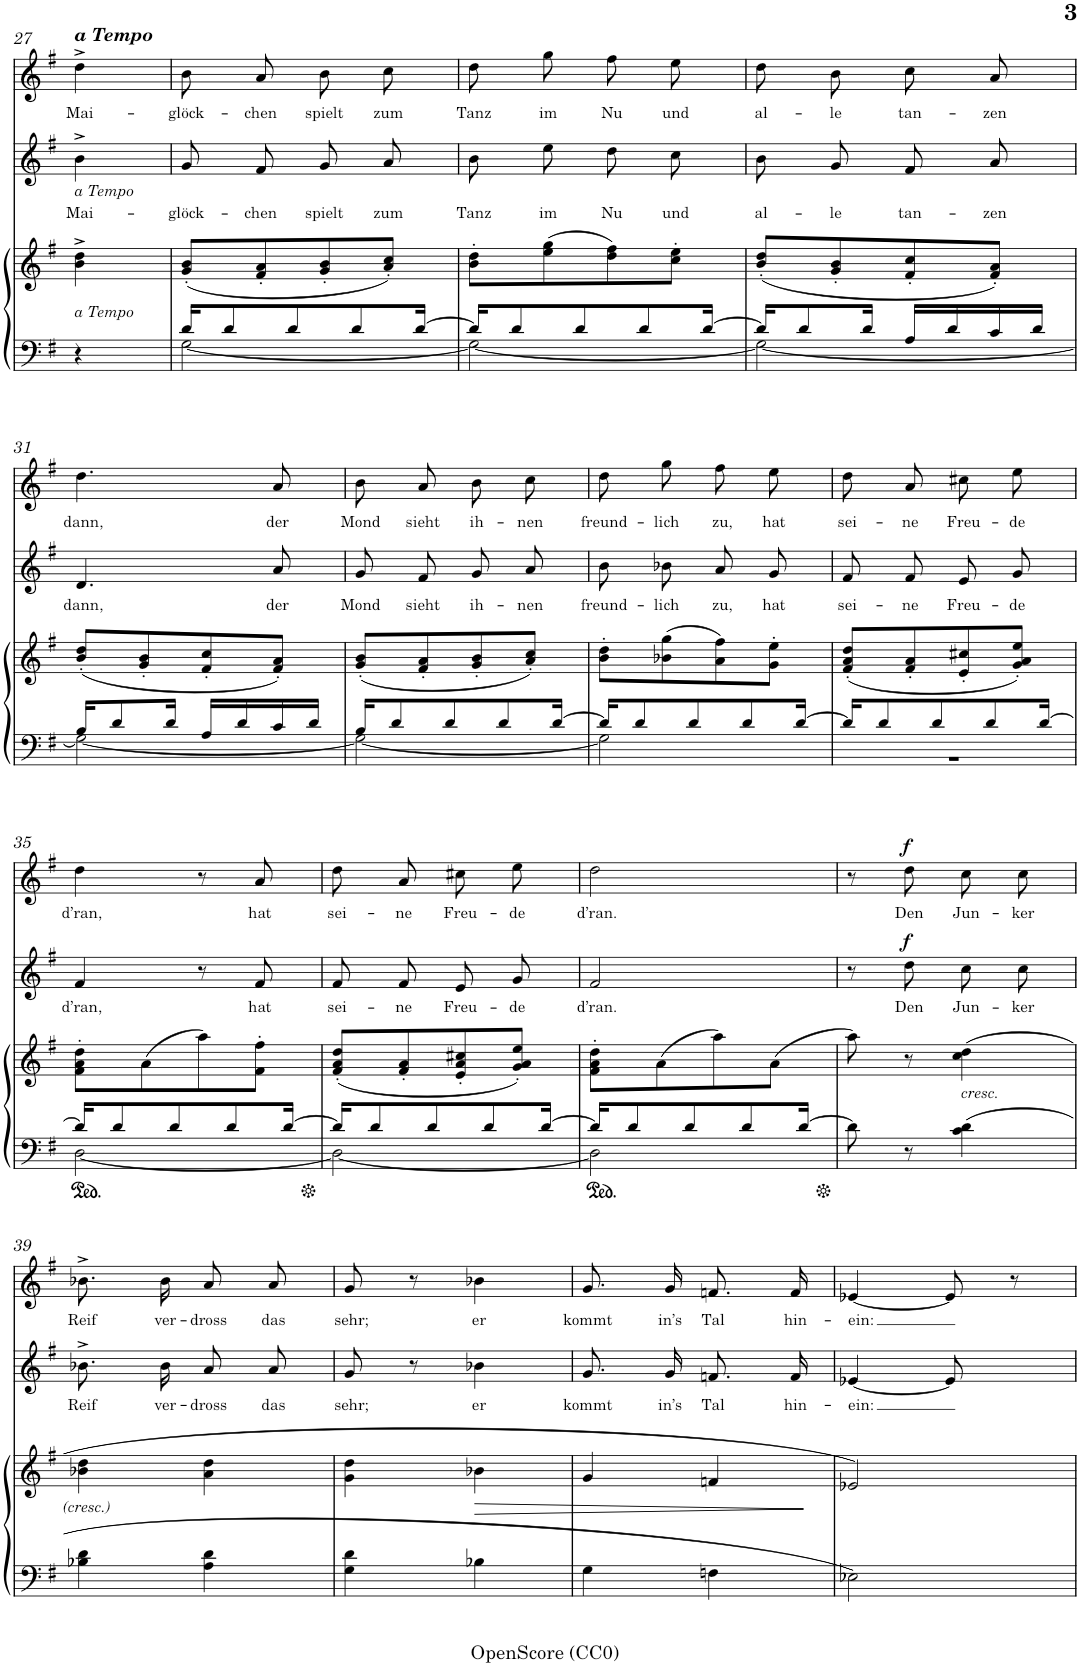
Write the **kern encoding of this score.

**kern	**kern	**dynam	**kern	**text	**dynam	**kern	**text	**dynam
*part3	*part3	*part3	*part2	*part2	*part2	*part1	*part1	*part1
*staff4	*staff3	*staff3/4	*staff2	*staff2	*staff2	*staff1	*staff1	*staff1
*I"Piano	*	*	*I"Soprano II.	*	*	*I"Soprano I.	*	*
*I'Pno	*	*	*	*	*	*	*	*
!!LO:PB:g=z
*clefF4	*clefG2	*	*clefG2	*	*	*clefG2	*	*
*k[f#]	*k[f#]	*	*k[f#]	*	*	*k[f#]	*	*
*M2/4	*M2/4	*	*M2/4	*	*	*M2/4	*	*
=27	=27	=27	=27	=27	=27	=27	=27	=27
!	!	!	!	!	!	!LO:TX:a:Bi:t=a Tempo	!	!
!	!	!	!LO:TX:b:i:t=a Tempo	!	!	!	!	!
!	!LO:TX:b:i:t=a Tempo	!	!	!	!	!	!	!
!	!	!	!	!LO:LY:b	!	!	!LO:LY:b	!
4r	4b\^ 4dd\^	.	4b^\	Mai-	.	4dd^\	Mai-	.
=28	=28	=28	=28	=28	=28	=28	=28	=28
*^	*	*	*	*	*	*	*	*
!	!	!	!	!	!LO:LY:b	!	!	!LO:LY:b	!
16d/KL	[2G\	(8g/' 8b/'L	.	8g/L	-glöck-	.	8b/L	-glöck-	.
8d/	.	.	.	.	.	.	.	.	.
!	!	!	!	!	!LO:LY:b	!	!	!LO:LY:b	!
.	.	8f#/' 8a/'	.	8f#/J	-chen	.	8a/J	-chen	.
8d/	.	.	.	.	.	.	.	.	.
!	!	!	!	!	!LO:LY:b	!	!	!LO:LY:b	!
.	.	8g/' 8b/'	.	8g/L	spielt	.	8b\L	spielt	.
8d/	.	.	.	.	.	.	.	.	.
!	!	!	!	!	!LO:LY:b	!	!	!LO:LY:b	!
.	.	8a/' 8cc/'J)	.	8a/J	zum	.	8cc\J	zum	.
[16d/Jk	.	.	.	.	.	.	.	.	.
=29	=29	=29	=29	=29	=29	=29	=29	=29	=29
!	!	!	!	!	!LO:LY:b	!	!	!LO:LY:b	!
16d/KL]	2G\_	8b\' 8dd\'L	.	8b\L	Tanz	.	8dd\L	Tanz	.
8d/	.	.	.	.	.	.	.	.	.
!	!	!	!	!	!LO:LY:b	!	!	!LO:LY:b	!
.	.	(8ee\ 8gg\	.	8ee\J	im	.	8gg\J	im	.
8d/	.	.	.	.	.	.	.	.	.
!	!	!	!	!	!LO:LY:b	!	!	!LO:LY:b	!
.	.	8dd\ 8ff#\)	.	8dd\L	Nu	.	8ff#\L	Nu	.
8d/	.	.	.	.	.	.	.	.	.
!	!	!	!	!	!LO:LY:b	!	!	!LO:LY:b	!
.	.	8cc\' 8ee\'J	.	8cc\J	und	.	8ee\J	und	.
[16d/Jk	.	.	.	.	.	.	.	.	.
=30	=30	=30	=30	=30	=30	=30	=30	=30	=30
!	!	!	!	!	!LO:LY:b	!	!	!LO:LY:b	!
16d/KL]	2G\_	(8b/' 8dd/'L	.	8b/L	al-	.	8dd\L	al-	.
8d/	.	.	.	.	.	.	.	.	.
!	!	!	!	!	!LO:LY:b	!	!	!LO:LY:b	!
.	.	8g/' 8b/'	.	8g/J	-le	.	8b\J	-le	.
16d/Jk	.	.	.	.	.	.	.	.	.
!	!	!	!	!	!LO:LY:b	!	!	!LO:LY:b	!
16A/LL	.	8f#/' 8cc/'	.	8f#/L	tan-	.	8cc\L	tan-	.
16d/	.	.	.	.	.	.	.	.	.
!	!	!	!	!	!LO:LY:b	!	!	!LO:LY:b	!
16c/	.	8f#/' 8a/'J)	.	8a/J	-zen	.	8a\J	-zen	.
16d/JJ	.	.	.	.	.	.	.	.	.
!!LO:LB:g=z
=31	=31	=31	=31	=31	=31	=31	=31	=31	=31
!	!	!	!	!	!LO:LY:b	!	!	!LO:LY:b	!
16B/KL	2G\_	(8b/' 8dd/'L	.	4.d/	dann,	.	4.dd\	dann,	.
8d/	.	.	.	.	.	.	.	.	.
.	.	8g/' 8b/'	.	.	.	.	.	.	.
16d/Jk	.	.	.	.	.	.	.	.	.
16A/LL	.	8f#/' 8cc/'	.	.	.	.	.	.	.
16d/	.	.	.	.	.	.	.	.	.
!	!	!	!	!	!LO:LY:b	!	!	!LO:LY:b	!
16c/	.	8f#/' 8a/'J)	.	8a/	der	.	8a/	der	.
16d/JJ	.	.	.	.	.	.	.	.	.
=32	=32	=32	=32	=32	=32	=32	=32	=32	=32
!	!	!	!	!	!LO:LY:b	!	!	!LO:LY:b	!
16B/KL	2G\_	(8g/' 8b/'L	.	8g/L	Mond	.	8b/L	Mond	.
8d/	.	.	.	.	.	.	.	.	.
!	!	!	!	!	!LO:LY:b	!	!	!LO:LY:b	!
.	.	8f#/' 8a/'	.	8f#/J	sieht	.	8a/J	sieht	.
8d/	.	.	.	.	.	.	.	.	.
!	!	!	!	!	!LO:LY:b	!	!	!LO:LY:b	!
.	.	8g/' 8b/'	.	8g/L	ih-	.	8b\L	ih-	.
8d/	.	.	.	.	.	.	.	.	.
!	!	!	!	!	!LO:LY:b	!	!	!LO:LY:b	!
.	.	8a/' 8cc/'J)	.	8a/J	-nen	.	8cc\J	-nen	.
[16d/Jk	.	.	.	.	.	.	.	.	.
=33	=33	=33	=33	=33	=33	=33	=33	=33	=33
!	!	!	!	!	!LO:LY:b	!	!	!LO:LY:b	!
16d/KL]	2G\]	8b\' 8dd\'L	.	8b\L	freund-	.	8dd\L	freund-	.
8d/	.	.	.	.	.	.	.	.	.
!	!	!	!	!	!LO:LY:b	!	!	!LO:LY:b	!
.	.	(8b-X\ 8gg\	.	8b-X\J	-lich	.	8gg\J	-lich	.
8d/	.	.	.	.	.	.	.	.	.
!	!	!	!	!	!LO:LY:b	!	!	!LO:LY:b	!
.	.	8a\ 8ff#\)	.	8a/L	zu,	.	8ff#\L	zu,	.
8d/	.	.	.	.	.	.	.	.	.
!	!	!	!	!	!LO:LY:b	!	!	!LO:LY:b	!
.	.	8g\' 8ee\'J	.	8g/J	hat	.	8ee\J	hat	.
[16d/Jk	.	.	.	.	.	.	.	.	.
=34	=34	=34	=34	=34	=34	=34	=34	=34	=34
!	!	!	!	!	!LO:LY:b	!	!	!LO:LY:b	!
16d/KL]	2r	(8f#/' 8a/' 8dd/'L	.	8f#/L	sei-	.	8dd\L	sei-	.
8d/	.	.	.	.	.	.	.	.	.
!	!	!	!	!	!LO:LY:b	!	!	!LO:LY:b	!
.	.	8f#/' 8a/'	.	8f#/J	-ne	.	8a\J	-ne	.
8d/	.	.	.	.	.	.	.	.	.
!	!	!	!	!	!LO:LY:b	!	!	!LO:LY:b	!
.	.	8e/' 8cc#X/'	.	8e/L	Freu-	.	8cc#X\L	Freu-	.
8d/	.	.	.	.	.	.	.	.	.
!	!	!	!	!	!LO:LY:b	!	!	!LO:LY:b	!
.	.	8g/' 8a/' 8ee/'J)	.	8g/J	-de	.	8ee\J	-de	.
[16d/Jk	.	.	.	.	.	.	.	.	.
!!LO:LB:g=z
=35	=35	=35	=35	=35	=35	=35	=35	=35	=35
!	!	!	!	!	!LO:LY:b	!	!	!LO:LY:b	!
16d/KL]	[2D\	8f#\' 8a\' 8dd\'L	.	4f#/	d’ran,	.	4dd\	d’ran,	.
8d/	.	.	.	.	.	.	.	.	.
.	.	(8a\	.	.	.	.	.	.	.
8d/	.	.	.	.	.	.	.	.	.
.	.	8aa\)	.	8r	.	.	8r	.	.
8d/	.	.	.	.	.	.	.	.	.
!	!	!	!	!	!LO:LY:b	!	!	!LO:LY:b	!
.	.	8f#\' 8ff#\'J	.	8f#/	hat	.	8a/	hat	.
[16d/Jk	.	.	.	.	.	.	.	.	.
=36	=36	=36	=36	=36	=36	=36	=36	=36	=36
!	!	!	!	!	!LO:LY:b	!	!	!LO:LY:b	!
16d/KL]	2D\_	(8f#/' 8a/' 8dd/'L	.	8f#/L	sei-	.	8dd\L	sei-	.
8d/	.	.	.	.	.	.	.	.	.
!	!	!	!	!	!LO:LY:b	!	!	!LO:LY:b	!
.	.	8f#/' 8a/'	.	8f#/J	-ne	.	8a\J	-ne	.
8d/	.	.	.	.	.	.	.	.	.
!	!	!	!	!	!LO:LY:b	!	!	!LO:LY:b	!
.	.	8e/' 8a/' 8cc#X/'	.	8e/L	Freu-	.	8cc#X\L	Freu-	.
8d/	.	.	.	.	.	.	.	.	.
!	!	!	!	!	!LO:LY:b	!	!	!LO:LY:b	!
.	.	8g/' 8a/' 8ee/'J)	.	8g/J	-de	.	8ee\J	-de	.
[16d/Jk	.	.	.	.	.	.	.	.	.
=37	=37	=37	=37	=37	=37	=37	=37	=37	=37
!	!	!	!	!	!LO:LY:b	!	!	!LO:LY:b	!
16d/KL]	2D\]	8f#\' 8a\' 8dd\'L	.	2f#/	d’ran.	.	2dd\	d’ran.	.
8d/	.	.	.	.	.	.	.	.	.
.	.	(8a\	.	.	.	.	.	.	.
8d/	.	.	.	.	.	.	.	.	.
.	.	8aa\)	.	.	.	.	.	.	.
8d/	.	.	.	.	.	.	.	.	.
.	.	(8a\J	.	.	.	.	.	.	.
[16d/Jk	.	.	.	.	.	.	.	.	.
*v	*v	*	*	*	*	*	*	*	*
=38	=38	=38	=38	=38	=38	=38	=38	=38
8d\]	8aa\)	.	8r	.	.	8r	.	.
!	!	!	!	!LO:LY:b	!LO:DY:a	!	!LO:LY:b	!LO:DY:a
8r	8r	.	8dd\	Den	f	8dd\	Den	f
!	!LO:TX:b:i:t=cresc.	!	!	!	!	!	!	!
!	!	!	!	!LO:LY:b	!	!	!LO:LY:b	!
4c\ 4d\	(4cc\ 4dd\	.	8cc\L	Jun-	.	8cc\L	Jun-	.
!	!	!	!	!LO:LY:b	!	!	!LO:LY:b	!
.	.	.	8cc\J	-ker	.	8cc\J	-ker	.
!!LO:LB:g=z
=39	=39	=39	=39	=39	=39	=39	=39	=39
!	!	!	!	!LO:LY:b	!	!	!LO:LY:b	!
4B-X\ 4d\	4b-X\ 4dd\	.	8.b-X^\L	Reif	.	8.b-X^\L	Reif	.
!	!	!	!	!LO:LY:b	!	!	!LO:LY:b	!
.	.	.	16b-\Jk	ver-	.	16b-\Jk	ver-	.
!	!	!	!	!LO:LY:b	!	!	!LO:LY:b	!
4A\ 4d\	4a\ 4dd\	.	8a/L	-dross	.	8a/L	-dross	.
!	!	!	!	!LO:LY:b	!	!	!LO:LY:b	!
.	.	.	8a/J	das	.	8a/J	das	.
=40	=40	=40	=40	=40	=40	=40	=40	=40
!	!	!	!	!LO:LY:b	!	!	!LO:LY:b	!
4G\ 4d\	4g\ 4dd\	.	8g/	sehr;	.	8g/	sehr;	.
.	.	.	8r	.	.	8r	.	.
!	!	!LO:HP:b	!	!LO:LY:b	!	!	!LO:LY:b	!
4B-X\	4b-X\	>	4b-X\	er	.	4b-X\	er	.
=41	=41	=41	=41	=41	=41	=41	=41	=41
!	!	!	!	!LO:LY:b	!	!	!LO:LY:b	!
4G\	4g/	.	8.g/L	kommt	.	8.g/L	kommt	.
!	!	!	!	!LO:LY:b	!	!	!LO:LY:b	!
.	.	.	16g/Jk	in’s	.	16g/Jk	in’s	.
!	!	!	!	!LO:LY:b	!	!	!LO:LY:b	!
4Fn\	4fn/	.	8.fn/L	Tal	.	8.fn/L	Tal	.
!	!	!	!	!LO:LY:b	!	!	!LO:LY:b	!
.	.	.	16f/Jk	hin-	.	16f/Jk	hin-	.
.	.	]	.	.	.	.	.	.
=42	=42	=42	=42	=42	=42	=42	=42	=42
!	!	!	!	!LO:LY:b	!	!	!LO:LY:b	!
2E-X\	2e-X/)	.	[4e-X/	-ein:	.	[4e-X/	-ein:	.
.	.	.	8e-/]	.	.	8e-/]	.	.
.	.	.	8ryy	.	.	8r	.	.
=	=	=	=	=	=	=	=	=
*-	*-	*-	*-	*-	*-	*-	*-	*-
